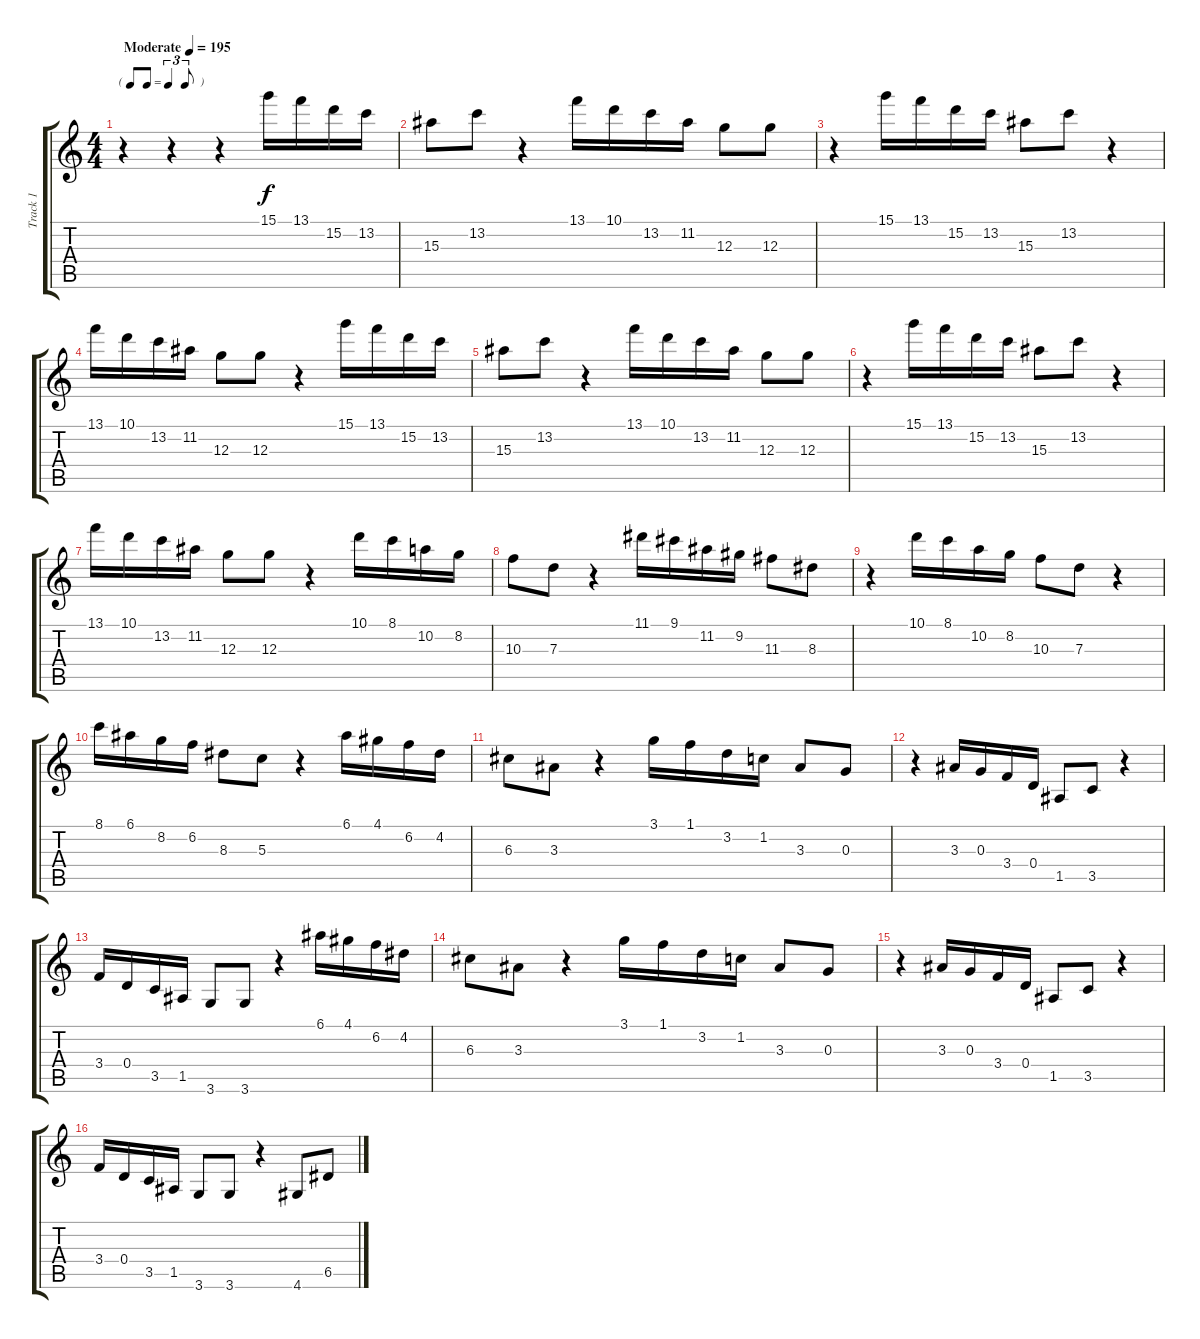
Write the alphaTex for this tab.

\track ("Track 1" "Track 1") {instrument overdrivenguitar}
\staff {score tabs}
\tuning (E4 B3 G3 D3 A2 E2) {hide}
\ts (4 4)
\tf triplet8th
\tempo (195 "Moderate")
\clef g2
\ks c
r.4{dy f instrument overdrivenguitar} r.4 r.4 15.1.16 13.1.16 15.2.16 13.2.16 |
15.3.8 13.2.8 r.4 13.1.16 10.1.16 13.2.16 11.2.16 12.3.8 12.3.8 |
r.4 15.1.16 13.1.16 15.2.16 13.2.16 15.3.8 13.2.8 r.4 |
13.1.16 10.1.16 13.2.16 11.2.16 12.3.8 12.3.8 r.4 15.1.16 13.1.16 15.2.16 13.2.16 |
15.3.8 13.2.8 r.4 13.1.16 10.1.16 13.2.16 11.2.16 12.3.8 12.3.8 |
r.4 15.1.16 13.1.16 15.2.16 13.2.16 15.3.8 13.2.8 r.4 |
13.1.16 10.1.16 13.2.16 11.2.16 12.3.8 12.3.8 r.4 10.1.16 8.1.16 10.2.16 8.2.16 |
10.3.8 7.3.8 r.4 11.1.16 9.1.16 11.2.16 9.2.16 11.3.8 8.3.8 |
r.4 10.1.16 8.1.16 10.2.16 8.2.16 10.3.8 7.3.8 r.4 |
8.1.16 6.1.16 8.2.16 6.2.16 8.3.8 5.3.8 r.4 6.1.16 4.1.16 6.2.16 4.2.16 |
6.3.8 3.3.8 r.4 3.1.16 1.1.16 3.2.16 1.2.16 3.3.8 0.3.8 |
r.4 3.3.16 0.3.16 3.4.16 0.4.16 1.5.8 3.5.8 r.4 |
3.4.16 0.4.16 3.5.16 1.5.16 3.6.8 3.6.8 r.4 6.1.16 4.1.16 6.2.16 4.2.16 |
6.3.8 3.3.8 r.4 3.1.16 1.1.16 3.2.16 1.2.16 3.3.8 0.3.8 |
r.4 3.3.16 0.3.16 3.4.16 0.4.16 1.5.8 3.5.8 r.4 |
3.4.16 0.4.16 3.5.16 1.5.16 3.6.8 3.6.8 r.4 4.6.8 6.5.8
